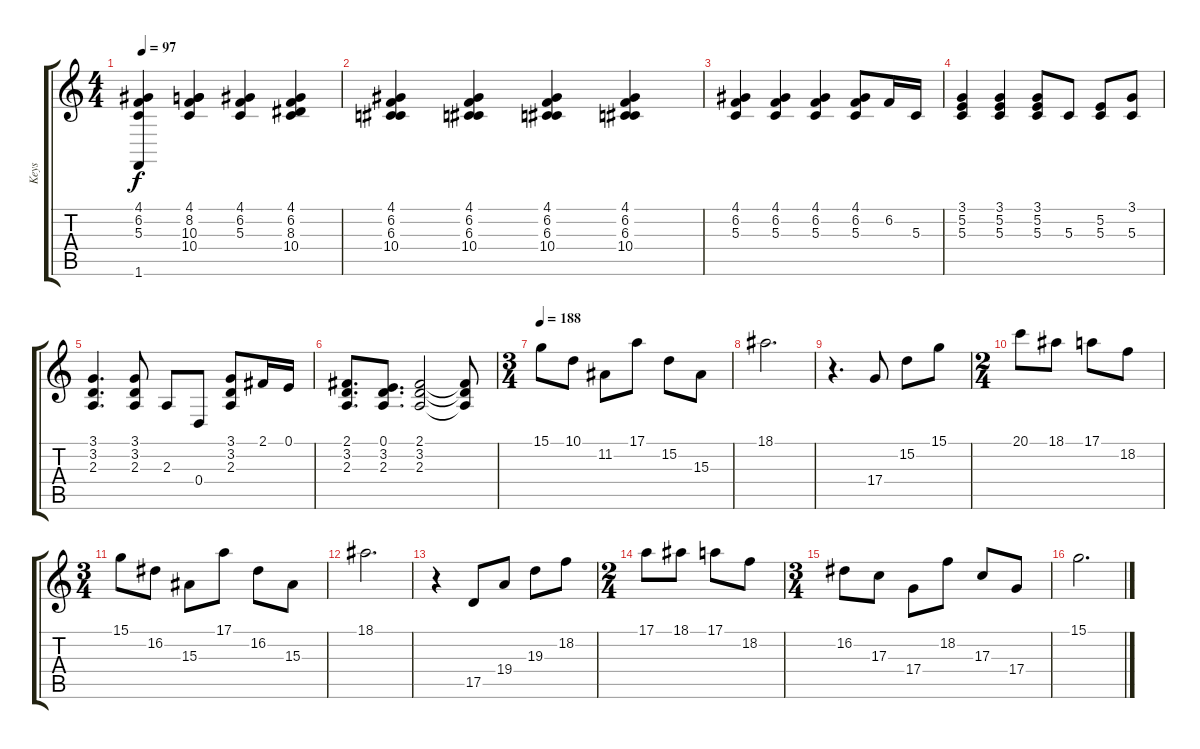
\track ("Keys" "Keys") {instrument fx8scifi}
\staff {score tabs}
\tuning (E4 B3 G3 D3 A2 E2) {hide}
\ts (4 4)
\tempo 97
\clef g2
\ks c
(4.1 6.2 5.3 1.6).4{dy f} (4.1 8.2 10.3 10.4).4 (4.1 6.2 5.3).4 (4.1 6.2 8.3 10.4).4 |
(4.1 6.2 6.3 10.4).4 (4.1 6.2 6.3 10.4).4 (4.1 6.2 6.3 10.4).4 (4.1 6.2 6.3 10.4).4 |
(4.1 6.2 5.3).4 (4.1 6.2 5.3).4 (4.1 6.2 5.3).4 (4.1 6.2 5.3).8 6.2.16 5.3.16 |
(3.1 5.2 5.3).4 (3.1 5.2 5.3).4 (3.1 5.2 5.3).8 5.3.8 (5.2 5.3).8 (3.1 5.3).8 |
(3.1 3.2 2.3).4{d} (3.1 3.2 2.3).8 2.3.8 0.4.8 (3.1 3.2 2.3).8 2.1.16 0.1.16 |
(2.1 3.2 2.3).8{d} (0.1 3.2 2.3).8{d} (2.1 3.2 2.3).2 (2.1{t} 3.2{t} 2.3{t}).8 |
\ts (3 4)
\tempo 188
15.1.8{volume 15 instrument acousticgrandpiano} 10.1.8 11.2.8 17.1.8 15.2.8 15.3.8 |
18.1.2{d} |
r.4{d} 17.4.8 15.2.8 15.1.8 |
\ts (2 4)
20.1.8 18.1.8 17.1.8 18.2.8 |
\ts (3 4)
15.1.8 16.2.8 15.3.8 17.1.8 16.2.8 15.3.8 |
18.1.2{d} |
r.4 17.5.8 19.4.8 19.3.8 18.2.8 |
\ts (2 4)
17.1.8 18.1.8 17.1.8 18.2.8 |
\ts (3 4)
16.2.8 17.3.8 17.4.8 18.2.8 17.3.8 17.4.8 |
15.1.2{d}
